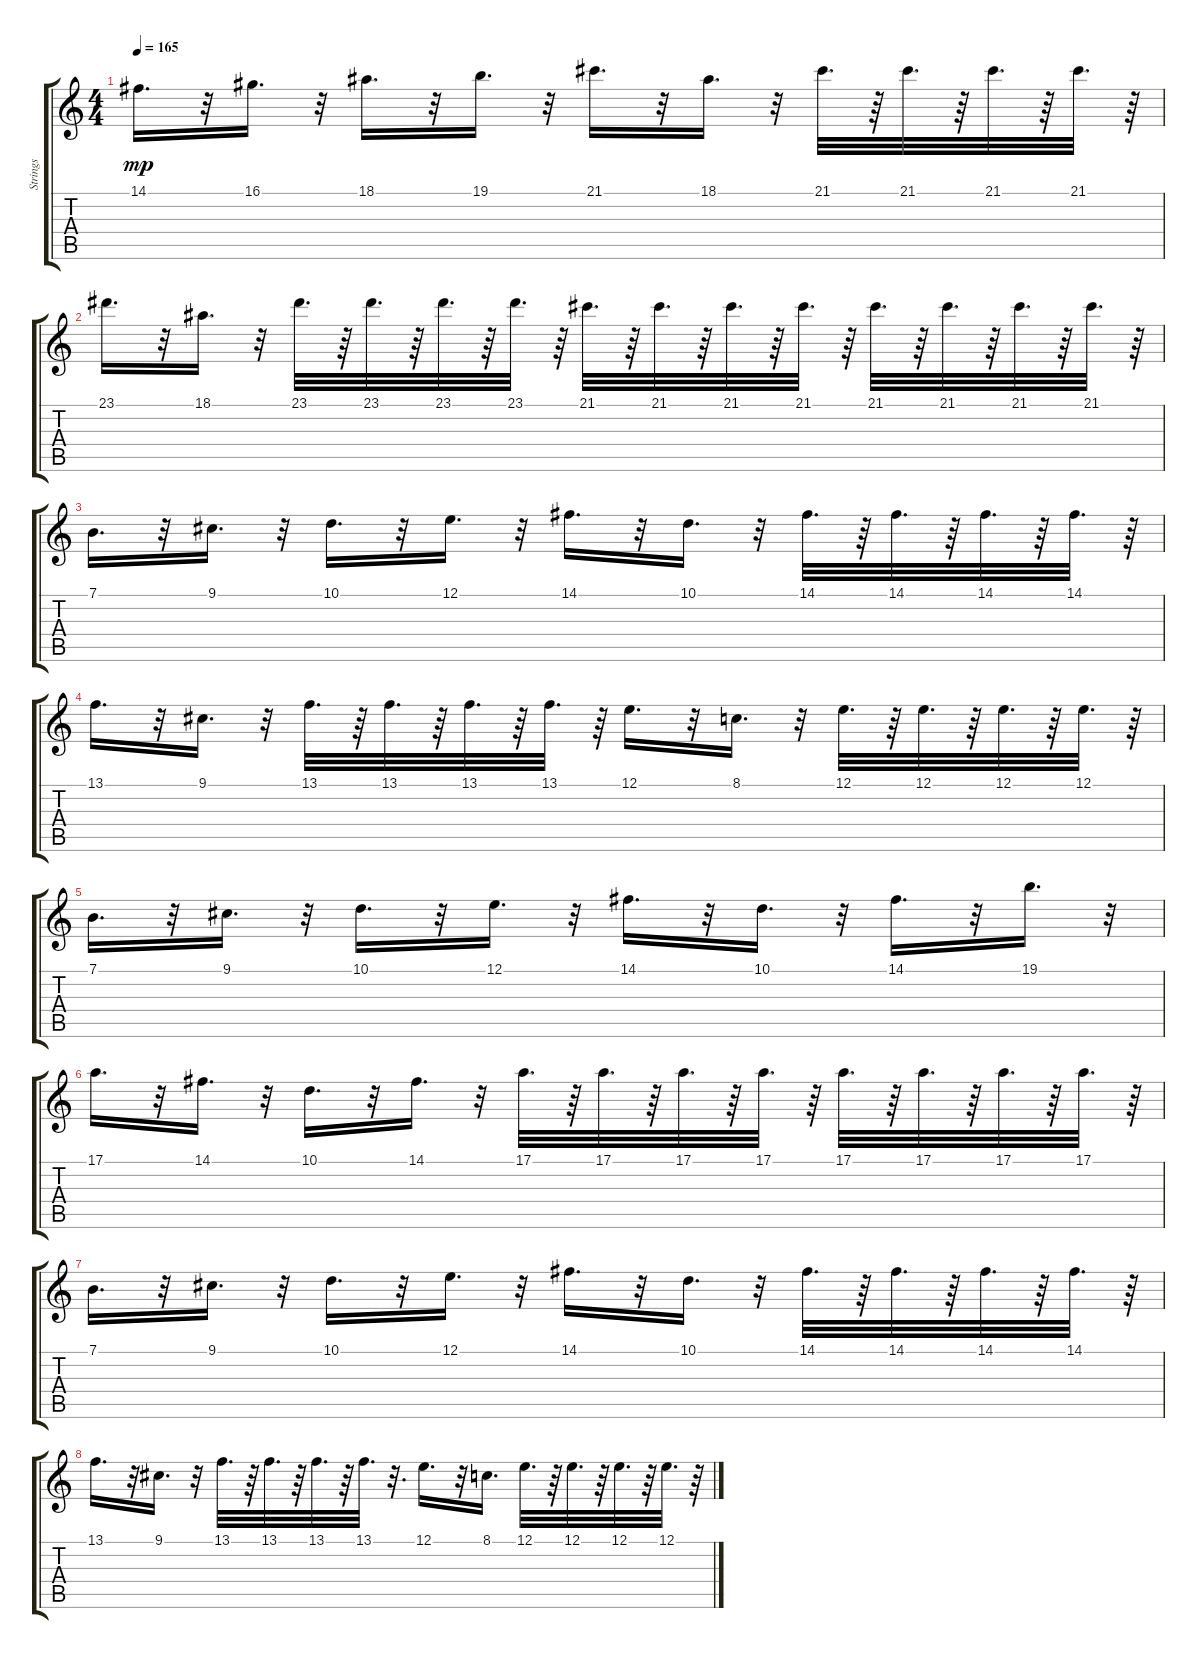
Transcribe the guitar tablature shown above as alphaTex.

\track ("Strings" "Strings") {instrument stringensemble1}
\staff {score tabs}
\tuning (E4 B3 G3 D3 A2 E2) {hide}
\ts (4 4)
\tempo 165
\clef g2
\ks c
14.1.16{d dy mp} r.32 16.1.16{d} r.32 18.1.16{d} r.32 19.1.16{d} r.32 21.1.16{d} r.32 18.1.16{d} r.32 21.1.32{d} r.64 21.1.32{d} r.64 21.1.32{d} r.64 21.1.32{d} r.64 |
23.1.16{d} r.32 18.1.16{d} r.32 23.1.32{d} r.64 23.1.32{d} r.64 23.1.32{d} r.64 23.1.32{d} r.64 21.1.32{d} r.64 21.1.32{d} r.64 21.1.32{d} r.64 21.1.32{d} r.64 21.1.32{d} r.64 21.1.32{d} r.64 21.1.32{d} r.64 21.1.32{d} r.64 |
7.1.16{d} r.32 9.1.16{d} r.32 10.1.16{d} r.32 12.1.16{d} r.32 14.1.16{d} r.32 10.1.16{d} r.32 14.1.32{d} r.64 14.1.32{d} r.64 14.1.32{d} r.64 14.1.32{d} r.64 |
13.1.16{d} r.32 9.1.16{d} r.32 13.1.32{d} r.64 13.1.32{d} r.64 13.1.32{d} r.64 13.1.32{d} r.64 12.1.16{d} r.32 8.1.16{d} r.32 12.1.32{d} r.64 12.1.32{d} r.64 12.1.32{d} r.64 12.1.32{d} r.64 |
7.1.16{d} r.32 9.1.16{d} r.32 10.1.16{d} r.32 12.1.16{d} r.32 14.1.16{d} r.32 10.1.16{d} r.32 14.1.16{d} r.32 19.1.16{d} r.32 |
17.1.16{d} r.32 14.1.16{d} r.32 10.1.16{d} r.32 14.1.16{d} r.32 17.1.32{d} r.64 17.1.32{d} r.64 17.1.32{d} r.64 17.1.32{d} r.64 17.1.32{d} r.64 17.1.32{d} r.64 17.1.32{d} r.64 17.1.32{d} r.64 |
7.1.16{d} r.32 9.1.16{d} r.32 10.1.16{d} r.32 12.1.16{d} r.32 14.1.16{d} r.32 10.1.16{d} r.32 14.1.32{d} r.64 14.1.32{d} r.64 14.1.32{d} r.64 14.1.32{d} r.64 |
13.1.16{d} r.32 9.1.16{d} r.32 13.1.32{d} r.64 13.1.32{d} r.64 13.1.32{d} r.64 13.1.32{d} r.32{d} 12.1.16{d} r.32 8.1.16{d} 12.1.32{d} r.64 12.1.32{d} r.64 12.1.32{d} r.64 12.1.32{d} r.64
